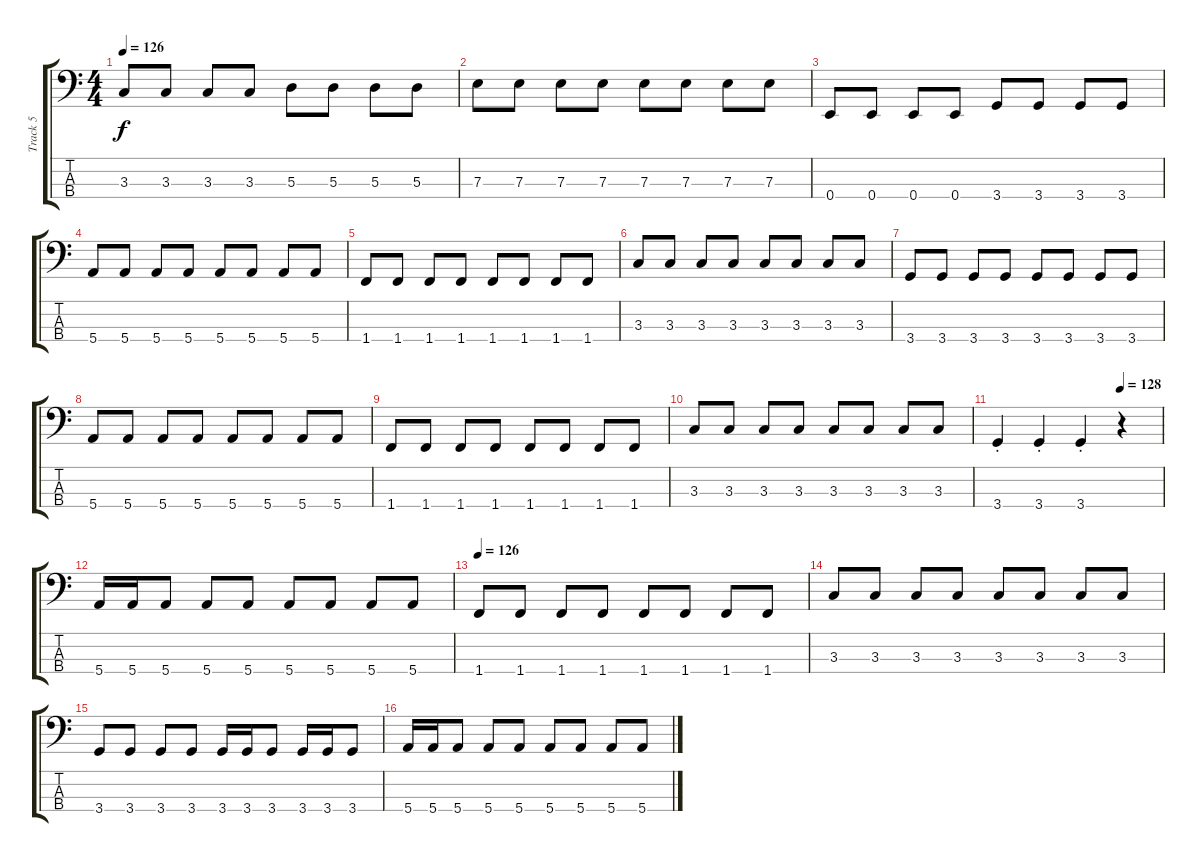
\track ("Track 5" "Track 5") {instrument electricbasspick}
\staff {score tabs}
\tuning (G2 D2 A1 E1) {hide}
\ts (4 4)
\tempo 126
\clef f4
\ks c
3.3.8{dy f} 3.3.8 3.3.8 3.3.8 5.3.8 5.3.8 5.3.8 5.3.8 |
7.3.8 7.3.8 7.3.8 7.3.8 7.3.8 7.3.8 7.3.8 7.3.8 |
0.4.8 0.4.8 0.4.8 0.4.8 3.4.8 3.4.8 3.4.8 3.4.8 |
5.4.8 5.4.8 5.4.8 5.4.8 5.4.8 5.4.8 5.4.8 5.4.8 |
1.4.8 1.4.8 1.4.8 1.4.8 1.4.8 1.4.8 1.4.8 1.4.8 |
3.3.8 3.3.8 3.3.8 3.3.8 3.3.8 3.3.8 3.3.8 3.3.8 |
3.4.8 3.4.8 3.4.8 3.4.8 3.4.8 3.4.8 3.4.8 3.4.8 |
5.4.8 5.4.8 5.4.8 5.4.8 5.4.8 5.4.8 5.4.8 5.4.8 |
1.4.8 1.4.8 1.4.8 1.4.8 1.4.8 1.4.8 1.4.8 1.4.8 |
3.3.8 3.3.8 3.3.8 3.3.8 3.3.8 3.3.8 3.3.8 3.3.8 |
\tempo (128 0.75)
3.4{st}.4 3.4{st}.4 3.4{st}.4 r.4 |
5.4.16 5.4.16 5.4.8 5.4.8 5.4.8 5.4.8 5.4.8 5.4.8 5.4.8 |
\tempo 126
1.4.8 1.4.8 1.4.8 1.4.8 1.4.8 1.4.8 1.4.8 1.4.8 |
3.3.8 3.3.8 3.3.8 3.3.8 3.3.8 3.3.8 3.3.8 3.3.8 |
3.4.8 3.4.8 3.4.8 3.4.8 3.4.16 3.4.16 3.4.8 3.4.16 3.4.16 3.4.8 |
5.4.16 5.4.16 5.4.8 5.4.8 5.4.8 5.4.8 5.4.8 5.4.8 5.4.8
